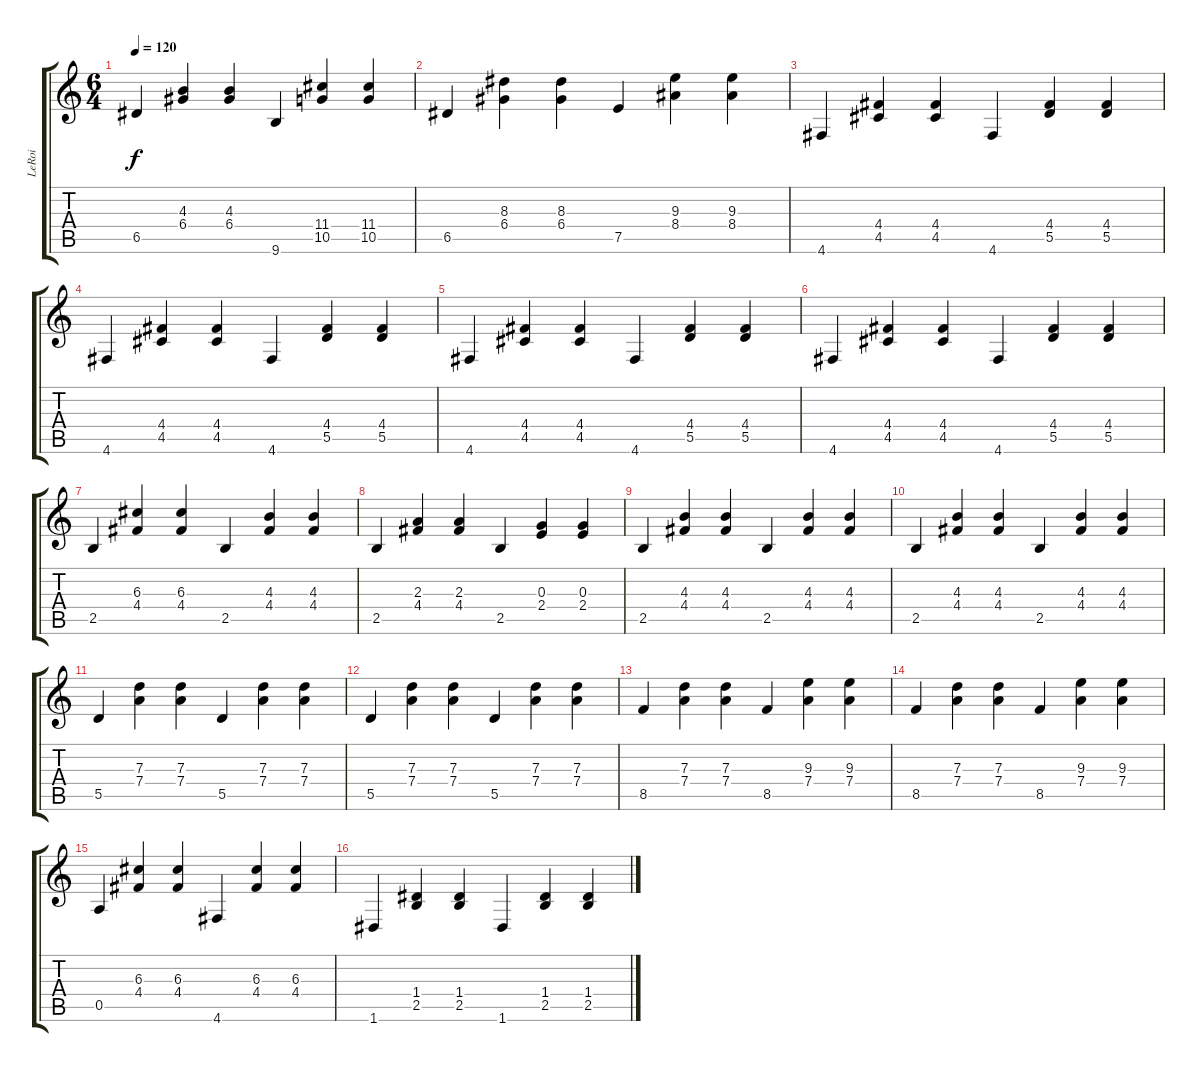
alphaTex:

\track ("LeRoi" "LeRoi") {instrument distortionguitar}
\staff {score tabs}
\tuning (E4 B3 G3 D3 A2 D2) {hide}
\ts (6 4)
\tempo 120
\clef g2
\ks c
6.5.4{dy f} (4.3 6.4).4 (4.3 6.4).4 9.6.4 (11.4 10.5).4 (11.4 10.5).4 |
6.5.4 (8.3 6.4).4 (8.3 6.4).4 7.5.4 (9.3 8.4).4 (9.3 8.4).4 |
4.6.4 (4.4 4.5).4 (4.4 4.5).4 4.6.4 (4.4 5.5).4 (4.4 5.5).4 |
4.6.4 (4.4 4.5).4 (4.4 4.5).4 4.6.4 (4.4 5.5).4 (4.4 5.5).4 |
4.6.4 (4.4 4.5).4 (4.4 4.5).4 4.6.4 (4.4 5.5).4 (4.4 5.5).4 |
4.6.4 (4.4 4.5).4 (4.4 4.5).4 4.6.4 (4.4 5.5).4 (4.4 5.5).4 |
2.5.4 (6.3 4.4).4 (6.3 4.4).4 2.5.4 (4.3 4.4).4 (4.3 4.4).4 |
2.5.4 (2.3 4.4).4 (2.3 4.4).4 2.5.4 (0.3 2.4).4 (0.3 2.4).4 |
2.5.4 (4.3 4.4).4 (4.3 4.4).4 2.5.4 (4.3 4.4).4 (4.3 4.4).4 |
2.5.4 (4.3 4.4).4 (4.3 4.4).4 2.5.4 (4.3 4.4).4 (4.3 4.4).4 |
5.5.4 (7.3 7.4).4 (7.3 7.4).4 5.5.4 (7.3 7.4).4 (7.3 7.4).4 |
5.5.4 (7.3 7.4).4 (7.3 7.4).4 5.5.4 (7.3 7.4).4 (7.3 7.4).4 |
8.5.4 (7.3 7.4).4 (7.3 7.4).4 8.5.4 (9.3 7.4).4 (9.3 7.4).4 |
8.5.4 (7.3 7.4).4 (7.3 7.4).4 8.5.4 (9.3 7.4).4 (9.3 7.4).4 |
0.5.4 (6.3 4.4).4 (6.3 4.4).4 4.6.4 (6.3 4.4).4 (6.3 4.4).4 |
1.6.4 (1.4 2.5).4 (1.4 2.5).4 1.6.4 (1.4 2.5).4 (1.4 2.5).4
